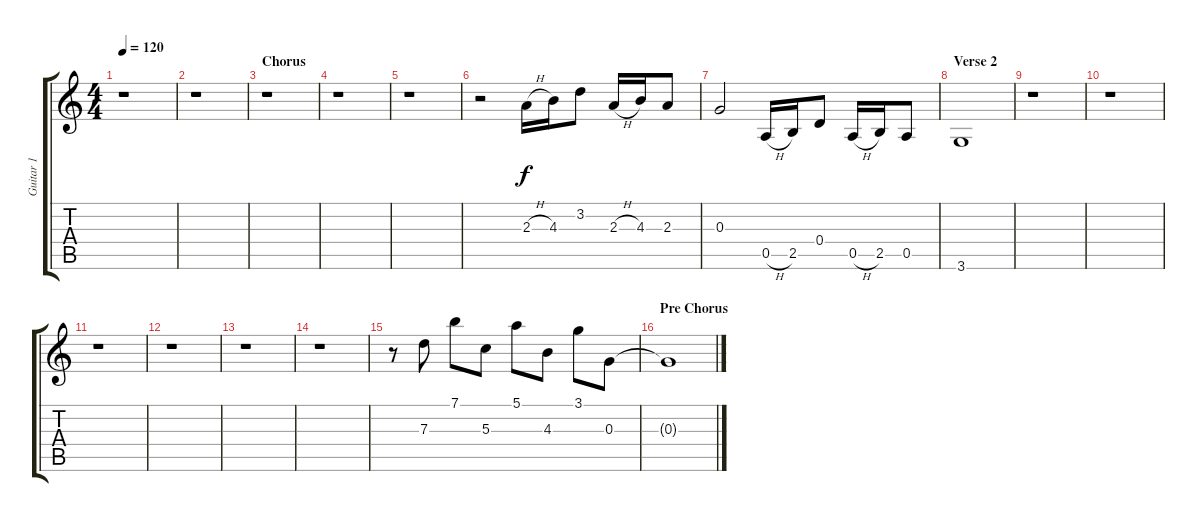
\track ("Guitar 1" "Guitar 1") {instrument acousticguitarsteel}
\staff {score tabs}
\tuning (E4 B3 G3 D3 A2 E2) {hide}
\ts (4 4)
\tempo 120
\clef g2
\ks c
r.1{dy f} |
r.1 |
\section ("" "Chorus")
r.1 |
r.1 |
r.1 |
r.2 2.3{h}.16{volume 13} 4.3.16 3.2.8 2.3{h}.16 4.3.16 2.3.8 |
0.3.2 0.5{h}.16 2.5.16 0.4.8 0.5{h}.16 2.5.16 0.5.8 |
\section ("" "Verse 2")
3.6.1 |
r.1 |
r.1 |
r.1 |
r.1 |
r.1 |
r.1 |
r.8 7.3.8 7.1.8 5.3.8 5.1.8 4.3.8 3.1.8 0.3.8 |
\section ("" "Pre Chorus")
0.3{t}.1
